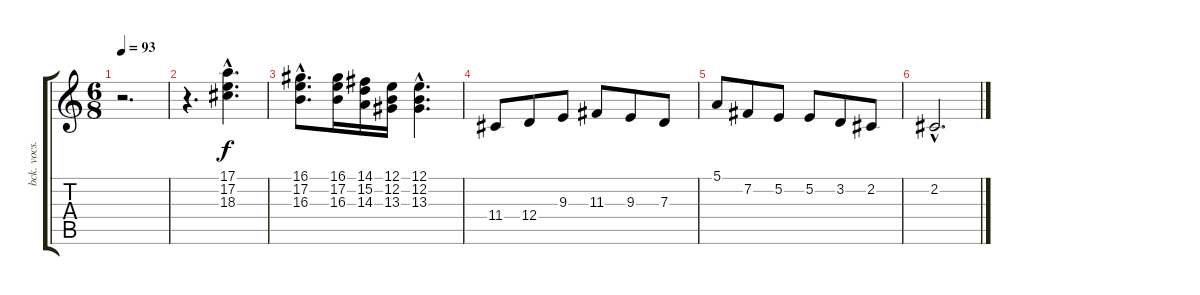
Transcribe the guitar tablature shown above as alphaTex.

\track ("bck. vocs." "bck. vocs.") {instrument flute}
\staff {score tabs}
\tuning (E4 B3 G3 D3 A2 E2) {hide}
\ts (6 8)
\tempo 93
\clef g2
\ks c
r.2{d dy f} |
r.4{d} (17.1{hac} 17.2{hac} 18.3{hac}).4{d} |
(16.1{hac} 17.2{hac} 16.3{hac}).8{d} (16.1 17.2 16.3).16 (14.1 15.2 14.3).16 (12.1 12.2 13.3).16 (12.1{hac} 12.2{hac} 13.3{hac}).4{d} |
11.4.8 12.4.8 9.3.8 11.3.8 9.3.8 7.3.8 |
5.1.8 7.2.8 5.2.8 5.2.8 3.2.8 2.2.8 |
2.2{hac}.2{d}
